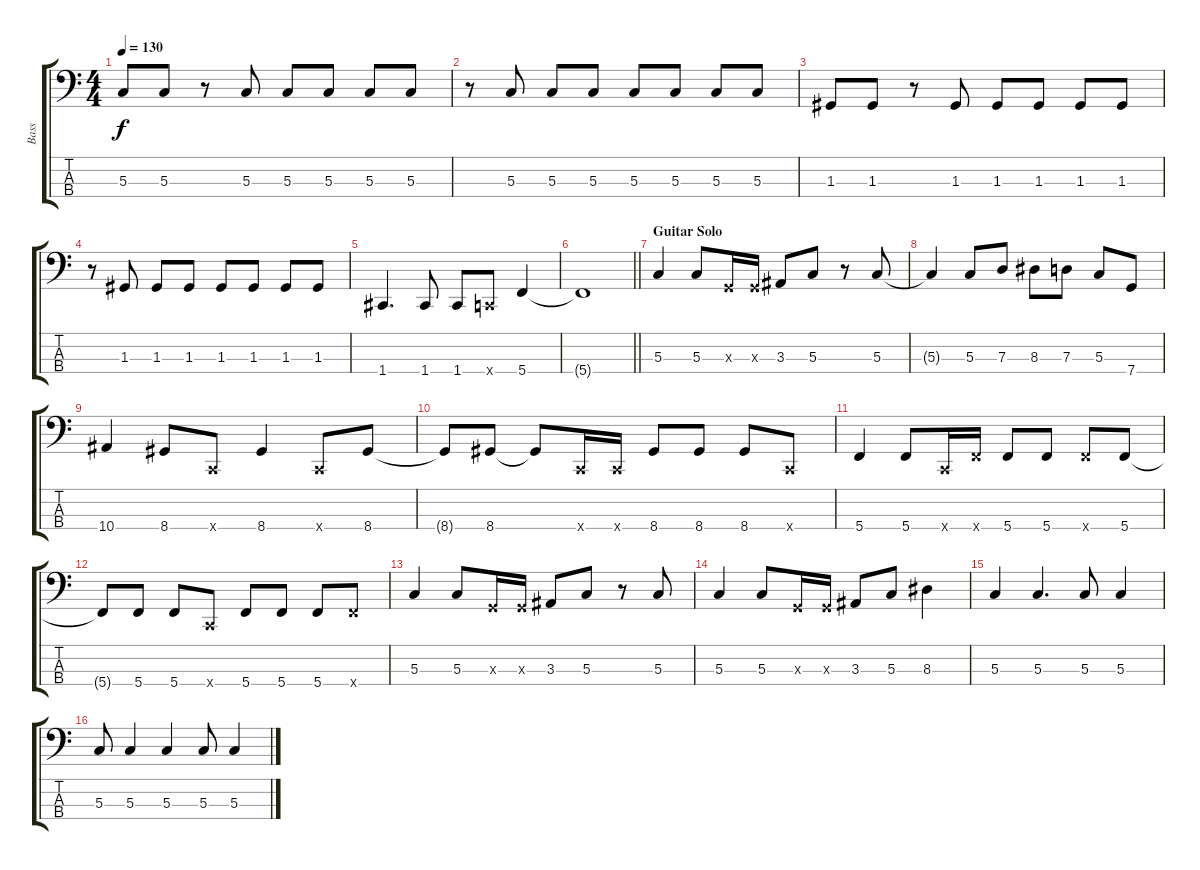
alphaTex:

\track ("Bass" "Bass") {instrument electricbassfinger}
\staff {score tabs}
\tuning (F2 C2 G1 C1) {hide}
\ts (4 4)
\tempo 130
\clef f4
\ks c
5.3.8{dy f} 5.3.8 r.8 5.3.8 5.3.8 5.3.8 5.3.8 5.3.8 |
r.8 5.3.8 5.3.8 5.3.8 5.3.8 5.3.8 5.3.8 5.3.8 |
1.3.8 1.3.8 r.8 1.3.8 1.3.8 1.3.8 1.3.8 1.3.8 |
r.8 1.3.8 1.3.8 1.3.8 1.3.8 1.3.8 1.3.8 1.3.8 |
1.4.4{d} 1.4.8 1.4.8 0.4{x}.8 5.4.4 |
\barLineRight lightlight
5.4{t}.1 |
\section ("" "Guitar Solo")
5.3.4 5.3.8 0.3{x}.16 0.3{x}.16 3.3.8 5.3.8 r.8 5.3.8 |
5.3{t}.4 5.3.8 7.3.8 8.3.8 7.3.8 5.3.8 7.4.8 |
10.4.4 8.4.8 0.4{x}.8 8.4.4 0.4{x}.8 8.4.8 |
8.4{t}.8 8.4.8 8.4{t}.8 0.4{x}.16 0.4{x}.16 8.4.8 8.4.8 8.4.8 0.4{x}.8 |
5.4.4 5.4.8 0.4{x}.16 5.4{x}.16 5.4.8 5.4.8 5.4{x}.8 5.4.8 |
5.4{t}.8 5.4.8 5.4.8 0.4{x}.8 5.4.8 5.4.8 5.4.8 5.4{x}.8 |
5.3.4 5.3.8 0.3{x}.16 0.3{x}.16 3.3.8 5.3.8 r.8 5.3.8 |
5.3.4 5.3.8 0.3{x}.16 0.3{x}.16 3.3.8 5.3.8 8.3.4 |
5.3.4 5.3.4{d} 5.3.8 5.3.4 |
5.3.8 5.3.4 5.3.4 5.3.8 5.3{sl}.4
